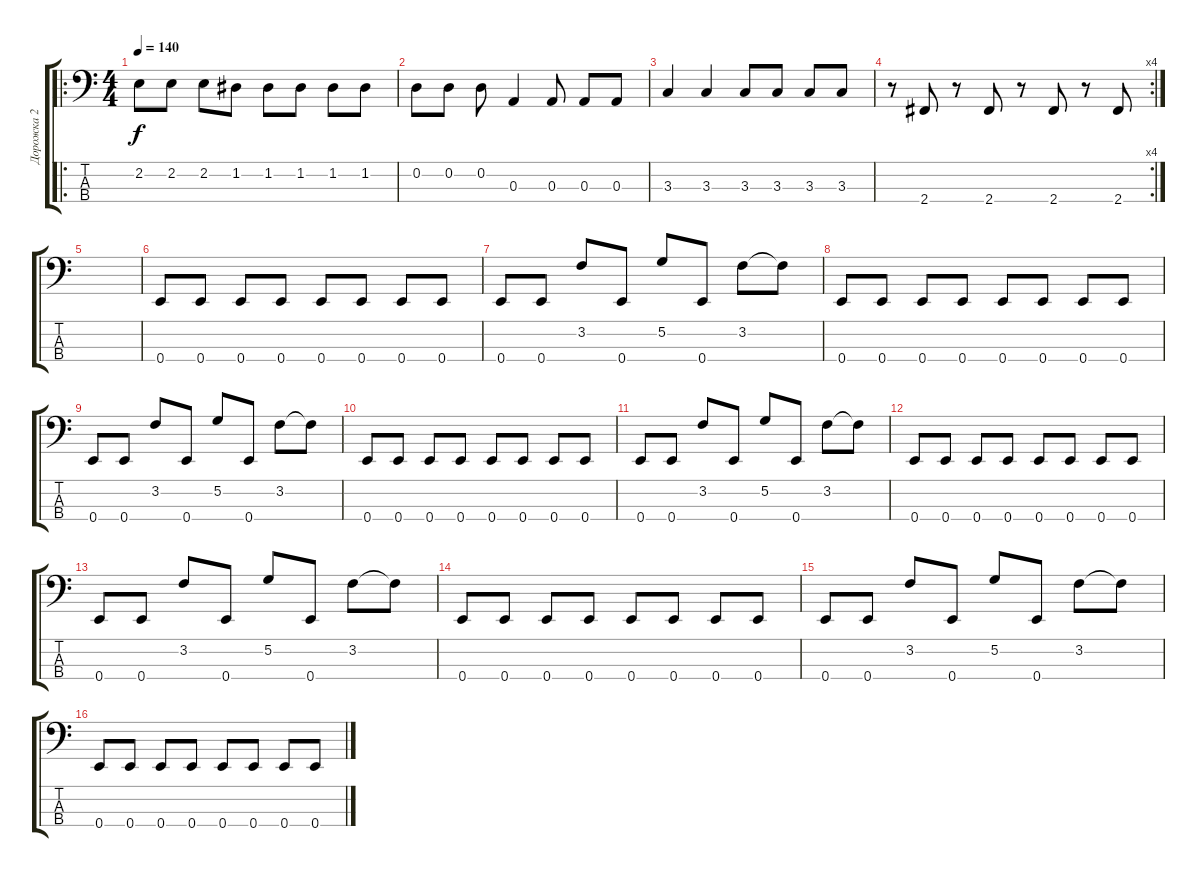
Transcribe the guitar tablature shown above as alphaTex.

\track ("Дорожка 2" "Дорожка 2") {instrument electricbassfinger}
\staff {score tabs}
\tuning (G2 D2 A1 E1) {hide}
\ro
\ts (4 4)
\tempo 140
\clef f4
\ks c
2.2.8{dy f} 2.2.8 2.2.8 1.2.8 1.2.8 1.2.8 1.2.8 1.2.8 |
0.2.8 0.2.8 0.2.8 0.3.4 0.3.8 0.3.8 0.3.8 |
3.3.4 3.3.4 3.3.8 3.3.8 3.3.8 3.3.8 |
\rc 4
r.8 2.4.8 r.8 2.4.8 r.8 2.4.8 r.8 2.4.8 |
|
0.4.8 0.4.8 0.4.8 0.4.8 0.4.8 0.4.8 0.4.8 0.4.8 |
0.4.8 0.4.8 3.2.8 0.4.8 5.2.8 0.4.8 3.2.8 3.2{t}.8 |
0.4.8 0.4.8 0.4.8 0.4.8 0.4.8 0.4.8 0.4.8 0.4.8 |
0.4.8 0.4.8 3.2.8 0.4.8 5.2.8 0.4.8 3.2.8 3.2{t}.8 |
0.4.8 0.4.8 0.4.8 0.4.8 0.4.8 0.4.8 0.4.8 0.4.8 |
0.4.8 0.4.8 3.2.8 0.4.8 5.2.8 0.4.8 3.2.8 3.2{t}.8 |
0.4.8 0.4.8 0.4.8 0.4.8 0.4.8 0.4.8 0.4.8 0.4.8 |
0.4.8 0.4.8 3.2.8 0.4.8 5.2.8 0.4.8 3.2.8 3.2{t}.8 |
0.4.8 0.4.8 0.4.8 0.4.8 0.4.8 0.4.8 0.4.8 0.4.8 |
0.4.8 0.4.8 3.2.8 0.4.8 5.2.8 0.4.8 3.2.8 3.2{t}.8 |
0.4.8 0.4.8 0.4.8 0.4.8 0.4.8 0.4.8 0.4.8 0.4.8
